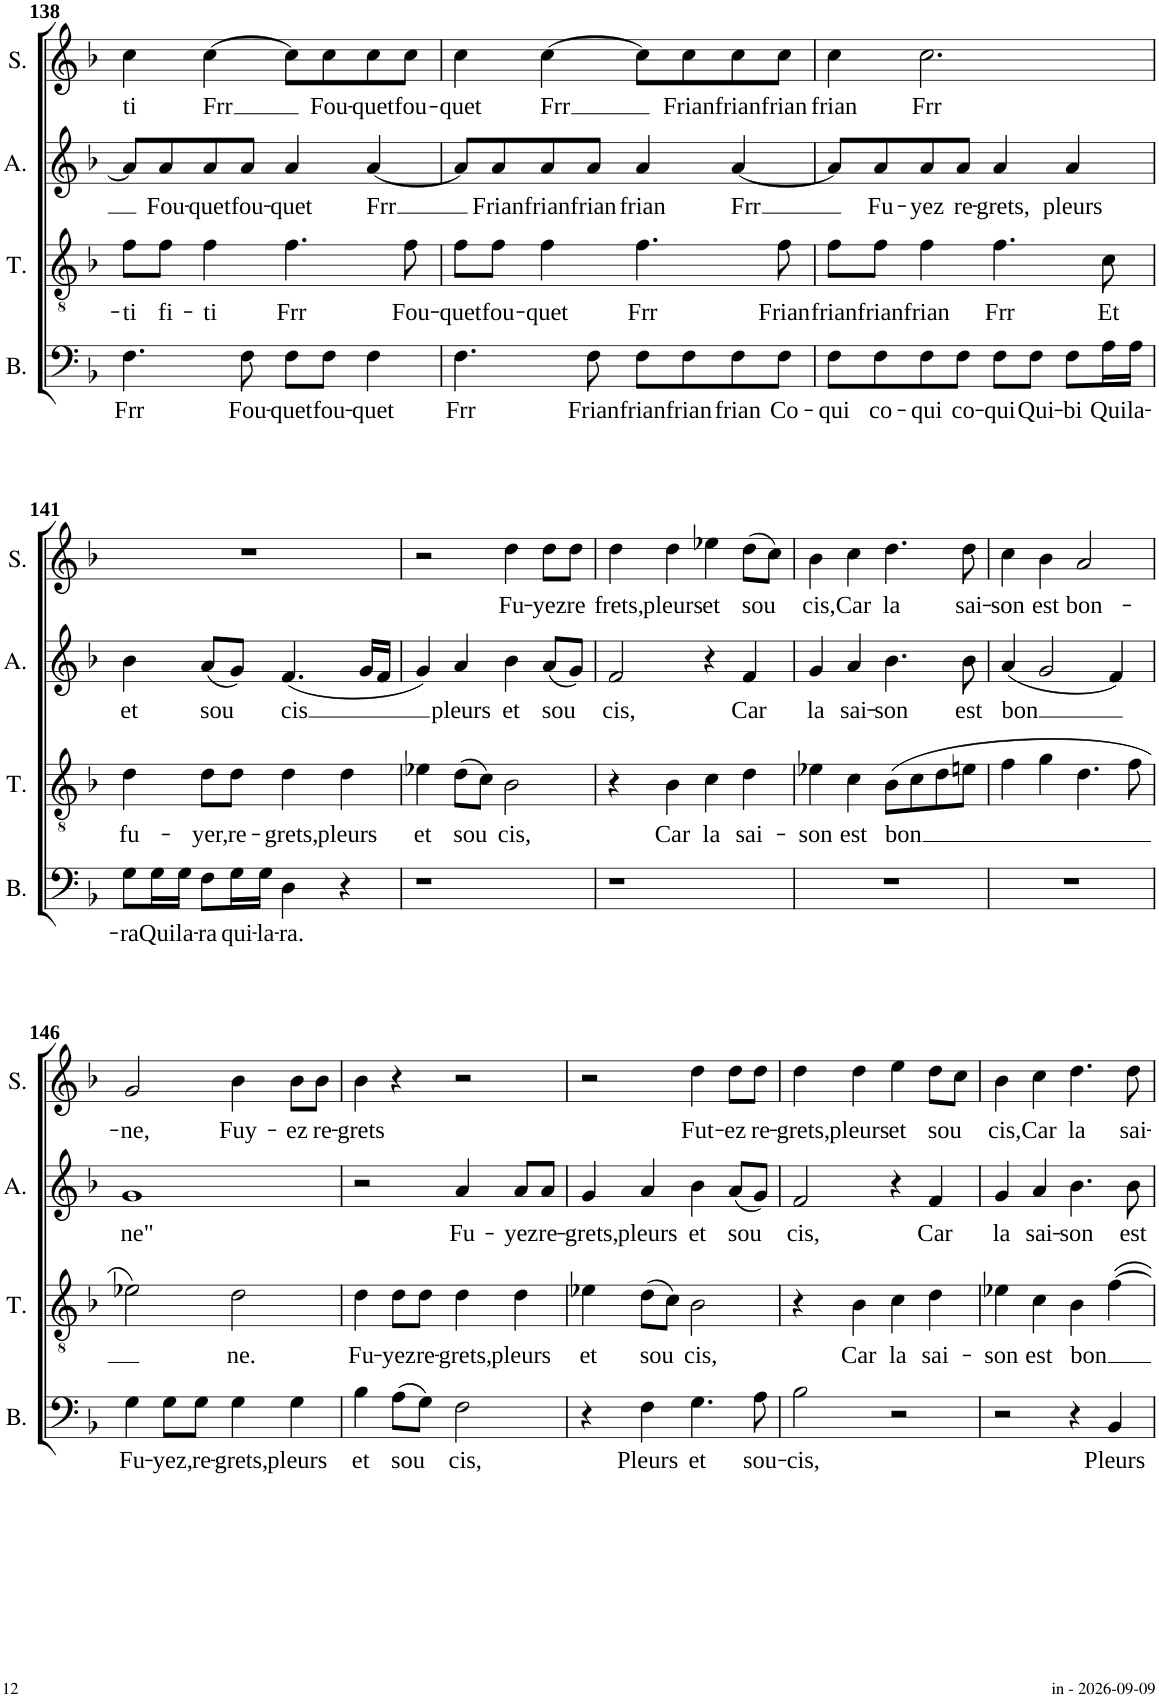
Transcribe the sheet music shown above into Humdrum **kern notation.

**kern	**text	**kern	**text	**kern	**text	**kern	**text
*part4	*part4	*part3	*part3	*part2	*part2	*part1	*part1
*staff4	*staff4	*staff3	*staff3	*staff2	*staff2	*staff1	*staff1
*I"Basse	*	*I"Ténor	*	*I"Alto	*	*I"Soprano	*
*I'B.	*	*I'T.	*	*I'A.	*	*I'S.	*
!!LO:PB:g=z
*clefF4	*	*clefGv2	*	*clefG2	*	*clefG2	*
*k[b-]	*	*k[b-]	*	*k[b-]	*	*k[b-]	*
*M4/4	*	*M4/4	*	*M4/4	*	*M4/4	*
*met(c)	*	*met(c)	*	*met(c)	*	*met(c)	*
=138	=138	=138	=138	=138	=138	=138	=138
!	!LO:LY:b	!	!LO:LY:b	!	!	!	!LO:LY:b
4.F\	Frr	8f\L	-ti	8a/L]	.	4cc\	ti
!	!	!	!LO:LY:b	!	!LO:LY:b	!	!
.	.	8f\J	fi-	8a/	Fou-	.	.
!	!	!	!LO:LY:b	!	!LO:LY:b	!	!LO:LY:b
.	.	4f\	-ti	8a/	-quet	[4cc\	Frr
!	!LO:LY:b	!	!	!	!LO:LY:b	!	!
8F\	Fou-	.	.	8a/J	fou-	.	.
!	!LO:LY:b	!	!LO:LY:b	!	!LO:LY:b	!	!
8F\L	-quet	4.f\	Frr	4a/	-quet	8cc\L]	.
!	!LO:LY:b	!	!	!	!	!	!LO:LY:b
8F\J	fou-	.	.	.	.	8cc\	Fou-
!	!LO:LY:b	!	!	!	!LO:LY:b	!	!LO:LY:b
4F\	-quet	.	.	[4a/	Frr	8cc\	-quet
!	!	!	!LO:LY:b	!	!	!	!LO:LY:b
.	.	8f\	Fou-	.	.	8cc\J	fou-
=139	=139	=139	=139	=139	=139	=139	=139
!	!LO:LY:b	!	!LO:LY:b	!	!	!	!LO:LY:b
4.F\	Frr	8f\L	-quet	8a/L]	.	4cc\	-quet
!	!	!	!LO:LY:b	!	!LO:LY:b	!	!
.	.	8f\J	fou-	8a/	Frian	.	.
!	!	!	!LO:LY:b	!	!LO:LY:b	!	!LO:LY:b
.	.	4f\	-quet	8a/	frian	[4cc\	Frr
!	!LO:LY:b	!	!	!	!LO:LY:b	!	!
8F\	Frian	.	.	8a/J	frian	.	.
!	!LO:LY:b	!	!LO:LY:b	!	!LO:LY:b	!	!
8F\L	frian	4.f\	Frr	4a/	frian	8cc\L]	.
!	!LO:LY:b	!	!	!	!	!	!LO:LY:b
8F\	frian	.	.	.	.	8cc\	Frian
!	!LO:LY:b	!	!	!	!LO:LY:b	!	!LO:LY:b
8F\	frian	.	.	[4a/	Frr	8cc\	frian
!	!LO:LY:b	!	!LO:LY:b	!	!	!	!LO:LY:b
8F\J	Co-	8f\	Frian	.	.	8cc\J	frian
=140	=140	=140	=140	=140	=140	=140	=140
!	!LO:LY:b	!	!LO:LY:b	!	!	!	!LO:LY:b
8F\L	-qui	8f\L	frian	8a/L]	.	4cc\	frian
!	!LO:LY:b	!	!LO:LY:b	!	!LO:LY:b	!	!
8F\	co-	8f\J	frian	8a/	Fu-	.	.
!	!LO:LY:b	!	!LO:LY:b	!	!LO:LY:b	!	!LO:LY:b
8F\	-qui	4f\	frian	8a/	-yez	2.cc\	Frr
!	!LO:LY:b	!	!	!	!LO:LY:b	!	!
8F\J	co-	.	.	8a/J	re-	.	.
!	!LO:LY:b	!	!LO:LY:b	!	!LO:LY:b	!	!
8F\L	-qui	4.f\	Frr	4a/	-grets,	.	.
!	!LO:LY:b	!	!	!	!	!	!
8F\J	Qui-	.	.	.	.	.	.
!	!LO:LY:b	!	!	!	!LO:LY:b	!	!
8F\L	-bi	.	.	4a/	pleurs	.	.
!	!LO:LY:b	!	!LO:LY:b	!	!	!	!
16A\L	Qui	8c\	Et	.	.	.	.
!	!LO:LY:b	!	!	!	!	!	!
16A\JJ	la-	.	.	.	.	.	.
!!LO:LB:g=z
=141	=141	=141	=141	=141	=141	=141	=141
!	!LO:LY:b	!	!LO:LY:b	!	!LO:LY:b	!	!
8G\L	-ra	4d\	fu-	4b-\	et	1r	.
!	!LO:LY:b	!	!	!	!	!	!
16G\L	Qui	.	.	.	.	.	.
!	!LO:LY:b	!	!	!	!	!	!
16G\JJ	la-	.	.	.	.	.	.
!	!LO:LY:b	!	!LO:LY:b	!	!LO:LY:b	!	!
8F\L	-ra	8d\L	-yer,	(8a/L	sou	.	.
!	!LO:LY:b	!	!LO:LY:b	!	!	!	!
16G\L	qui-	8d\J	re-	8g/J)	.	.	.
!	!LO:LY:b	!	!	!	!	!	!
16G\JJ	-la-	.	.	.	.	.	.
!	!LO:LY:b	!	!LO:LY:b	!	!LO:LY:b	!	!
4D\	-ra.	4d\	-grets,	(4.f/	cis	.	.
!	!	!	!LO:LY:b	!	!	!	!
4r	.	4d\	pleurs	.	.	.	.
.	.	.	.	16g/LL	.	.	.
.	.	.	.	16f/JJ	.	.	.
=142	=142	=142	=142	=142	=142	=142	=142
!	!	!	!LO:LY:b	!	!	!	!
1r	.	4e-X\	et	4g/)	.	2r	.
!	!	!	!LO:LY:b	!	!LO:LY:b	!	!
.	.	(8d\L	sou	4a/	pleurs	.	.
.	.	8c\J)	.	.	.	.	.
!	!	!	!LO:LY:b	!	!LO:LY:b	!	!LO:LY:b
.	.	2B-\	cis,	4b-\	et	4dd\	Fu-
!	!	!	!	!	!LO:LY:b	!	!LO:LY:b
.	.	.	.	(8a/L	sou	8dd\L	-yez
!	!	!	!	!	!	!	!LO:LY:b
.	.	.	.	8g/J)	.	8dd\J	re
=143	=143	=143	=143	=143	=143	=143	=143
!	!	!	!	!	!LO:LY:b	!	!LO:LY:b
1r	.	4r	.	2f/	cis,	4dd\	frets,
!	!	!	!LO:LY:b	!	!	!	!LO:LY:b
.	.	4B-\	Car	.	.	4dd\	pleurs
!	!	!	!LO:LY:b	!	!	!	!LO:LY:b
.	.	4c\	la	4r	.	4ee-X\	et
!	!	!	!LO:LY:b	!	!LO:LY:b	!	!LO:LY:b
.	.	4d\	sai-	4f/	Car	(8dd\L	-sou
.	.	.	.	.	.	8cc\J)	.
=144	=144	=144	=144	=144	=144	=144	=144
!	!	!	!LO:LY:b	!	!LO:LY:b	!	!LO:LY:b
1r	.	4e-X\	-son	4g/	la	4b-\	cis,
!	!	!	!LO:LY:b	!	!LO:LY:b	!	!LO:LY:b
.	.	4c\	est	4a/	sai-	4cc\	Car
!	!	!	!LO:LY:b	!	!LO:LY:b	!	!LO:LY:b
.	.	(8B-\L	bon	4.b-\	-son	4.dd\	la
.	.	8c\	.	.	.	.	.
.	.	8d\	.	.	.	.	.
!	!	!	!	!	!LO:LY:b	!	!LO:LY:b
.	.	8en\J	.	8b-\	est	8dd\	sai-
=145	=145	=145	=145	=145	=145	=145	=145
!	!	!	!	!	!LO:LY:b	!	!LO:LY:b
1r	.	4f\	.	(4a/	bon	4cc\	-son
!	!	!	!	!	!	!	!LO:LY:b
.	.	4g\	.	2g/	.	4b-\	est
!	!	!	!	!	!	!	!LO:LY:b
.	.	4.d\	.	.	.	2a/	bon-
.	.	.	.	4f/)	.	.	.
.	.	8f\	.	.	.	.	.
!!LO:LB:g=z
=146	=146	=146	=146	=146	=146	=146	=146
!	!LO:LY:b	!	!	!	!LO:LY:b	!	!LO:LY:b
4G\	Fu-	2e-X\)	.	1g	ne"	2g/	-ne,
!	!LO:LY:b	!	!	!	!	!	!
8G\L	-yez,	.	.	.	.	.	.
!	!LO:LY:b	!	!	!	!	!	!
8G\J	re-	.	.	.	.	.	.
!	!LO:LY:b	!	!LO:LY:b	!	!	!	!LO:LY:b
4G\	-grets,	2d\	ne.	.	.	4b-\	Fuy-
!	!LO:LY:b	!	!	!	!	!	!LO:LY:b
4G\	pleurs	.	.	.	.	8b-\L	-ez
!	!	!	!	!	!	!	!LO:LY:b
.	.	.	.	.	.	8b-\J	re-
=147	=147	=147	=147	=147	=147	=147	=147
!	!LO:LY:b	!	!LO:LY:b	!	!	!	!LO:LY:b
4B-\	et	4d\	Fu-	2r	.	4b-\	-grets
!	!LO:LY:b	!	!LO:LY:b	!	!	!	!
(8A\L	sou	8d\L	-yez	.	.	4r	.
!	!	!	!LO:LY:b	!	!	!	!
8G\J)	.	8d\J	re-	.	.	.	.
!	!LO:LY:b	!	!LO:LY:b	!	!LO:LY:b	!	!
2F\	cis,	4d\	-grets,	4a/	Fu-	2r	.
!	!	!	!LO:LY:b	!	!LO:LY:b	!	!
.	.	4d\	pleurs	8a/L	-yez	.	.
!	!	!	!	!	!LO:LY:b	!	!
.	.	.	.	8a/J	re-	.	.
=148	=148	=148	=148	=148	=148	=148	=148
!	!	!	!LO:LY:b	!	!LO:LY:b	!	!
4r	.	4e-X\	et	4g/	-grets,	2r	.
!	!LO:LY:b	!	!LO:LY:b	!	!LO:LY:b	!	!
4F\	Pleurs	(8d\L	sou	4a/	pleurs	.	.
.	.	8c\J)	.	.	.	.	.
!	!LO:LY:b	!	!LO:LY:b	!	!LO:LY:b	!	!LO:LY:b
4.G\	et	2B-\	cis,	4b-\	et	4dd\	Fut-
!	!	!	!	!	!LO:LY:b	!	!LO:LY:b
.	.	.	.	(8a/L	sou	8dd\L	-ez
!	!LO:LY:b	!	!	!	!	!	!LO:LY:b
8A\	sou-	.	.	8g/J)	.	8dd\J	re-
=149	=149	=149	=149	=149	=149	=149	=149
!	!LO:LY:b	!	!	!	!LO:LY:b	!	!LO:LY:b
2B-\	-cis,	4r	.	2f/	cis,	4dd\	-grets,
!	!	!	!LO:LY:b	!	!	!	!LO:LY:b
.	.	4B-\	Car	.	.	4dd\	pleurs
!	!	!	!LO:LY:b	!	!	!	!LO:LY:b
2r	.	4c\	la	4r	.	4ee\	et
!	!	!	!LO:LY:b	!	!LO:LY:b	!	!LO:LY:b
.	.	4d\	sai-	4f/	Car	8dd\L	-sou
.	.	.	.	.	.	8cc\J	.
=150	=150	=150	=150	=150	=150	=150	=150
!	!	!	!LO:LY:b	!	!LO:LY:b	!	!LO:LY:b
2r	.	4e-X\	-son	4g/	la	4b-\	cis,
!	!	!	!LO:LY:b	!	!LO:LY:b	!	!LO:LY:b
.	.	4c\	est	4a/	sai-	4cc\	Car
!	!	!	!LO:LY:b	!	!LO:LY:b	!	!LO:LY:b
4r	.	4B-\	bon	4.b-\	-son	4.dd\	la
!	!LO:LY:b	!	!	!	!	!	!
4BB-/	Pleurs	[4f\	.	.	.	.	.
!	!	!	!	!	!LO:LY:b	!	!LO:LY:b
.	.	.	.	8b-\	est	8dd\	sai-
=	=	=	=	=	=	=	=
*-	*-	*-	*-	*-	*-	*-	*-
